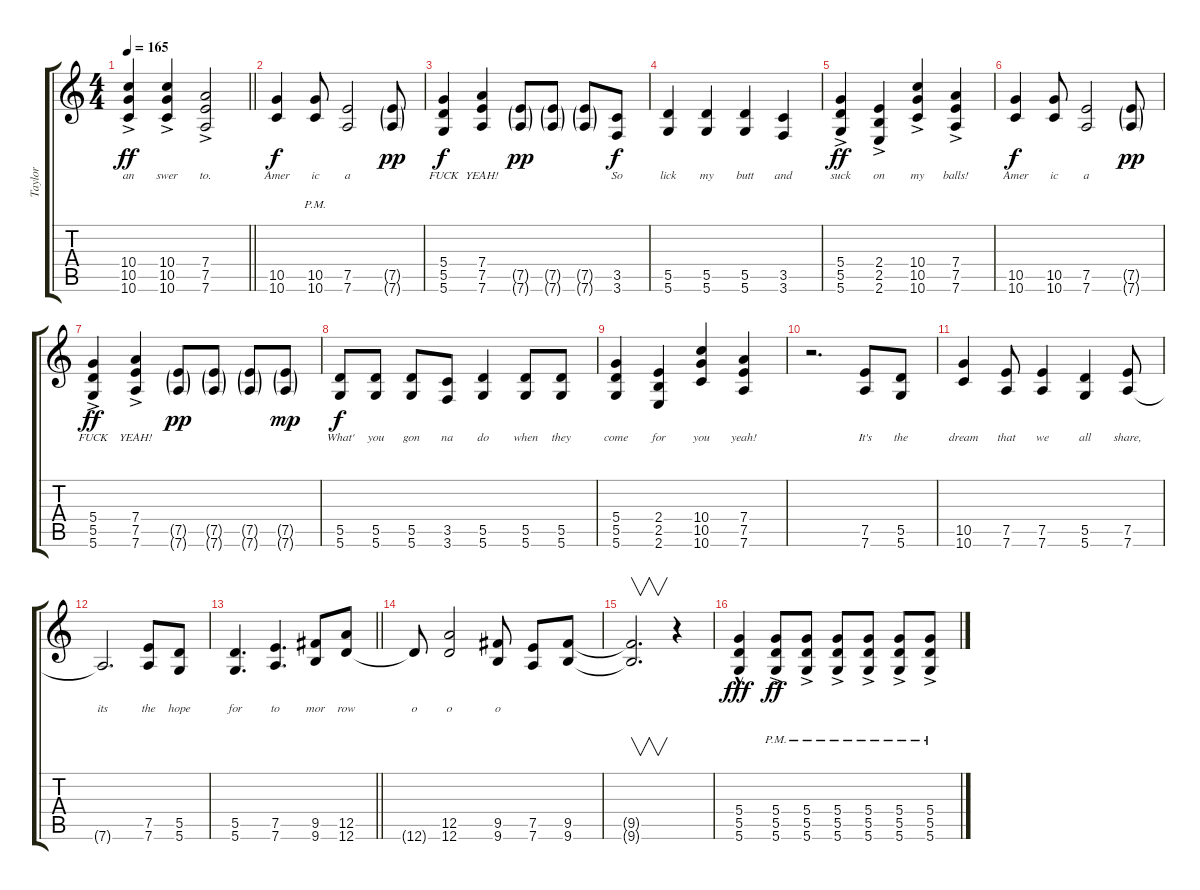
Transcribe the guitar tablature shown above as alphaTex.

\track ("Taylor" "Taylor") {instrument overdrivenguitar}
\staff {score tabs}
\tuning (E4 B3 G3 D3 A2 D2) {hide}
\ts (4 4)
\tempo 165
\clef g2
\barLineRight lightlight
\ks c
(10.4{ac} 10.5{ac} 10.6{ac}).4{lyrics (0 "an") lyrics (1 "") lyrics (2 "") lyrics (3 "") lyrics (4 "") dy ff} (10.4{ac} 10.5{ac} 10.6{ac}).4{lyrics (0 "swer") lyrics (1 "") lyrics (2 "") lyrics (3 "") lyrics (4 "")} (7.4{ac} 7.5{ac} 7.6{ac}).2{lyrics (0 "to.") lyrics (1 "") lyrics (2 "") lyrics (3 "") lyrics (4 "")} |
(10.5 10.6).4{lyrics (0 "Amer") lyrics (1 "") lyrics (2 "") lyrics (3 "") lyrics (4 "") dy f} (10.5 10.6{pm}).8{lyrics (0 "ic") lyrics (1 "") lyrics (2 "") lyrics (3 "") lyrics (4 "")} (7.5 7.6).2{lyrics (0 "a") lyrics (1 "") lyrics (2 "") lyrics (3 "") lyrics (4 "")} (7.5{g} 7.6{g}).8{lyrics (0 "") lyrics (1 "") lyrics (2 "") lyrics (3 "") lyrics (4 "") dy pp} |
(5.4 5.5 5.6).4{lyrics (0 "FUCK") lyrics (1 "") lyrics (2 "") lyrics (3 "") lyrics (4 "") dy f} (7.4 7.5 7.6).4{lyrics (0 "YEAH!") lyrics (1 "") lyrics (2 "") lyrics (3 "") lyrics (4 "")} (7.5{g} 7.6{g}).8{lyrics (0 "") lyrics (1 "") lyrics (2 "") lyrics (3 "") lyrics (4 "") dy pp} (7.5{g} 7.6{g}).8{lyrics (0 "") lyrics (1 "") lyrics (2 "") lyrics (3 "") lyrics (4 "")} (7.5{g} 7.6{g}).8{lyrics (0 "") lyrics (1 "") lyrics (2 "") lyrics (3 "") lyrics (4 "")} (3.5 3.6).8{lyrics (0 "So") lyrics (1 "") lyrics (2 "") lyrics (3 "") lyrics (4 "") dy f} |
(5.5 5.6).4{lyrics (0 "lick") lyrics (1 "") lyrics (2 "") lyrics (3 "") lyrics (4 "")} (5.5 5.6).4{lyrics (0 "my") lyrics (1 "") lyrics (2 "") lyrics (3 "") lyrics (4 "")} (5.5 5.6).4{lyrics (0 "butt") lyrics (1 "") lyrics (2 "") lyrics (3 "") lyrics (4 "")} (3.5 3.6).4{lyrics (0 "and") lyrics (1 "") lyrics (2 "") lyrics (3 "") lyrics (4 "")} |
(5.4{ac} 5.5{ac} 5.6{ac}).4{lyrics (0 "suck") lyrics (1 "") lyrics (2 "") lyrics (3 "") lyrics (4 "") dy ff} (2.4{ac} 2.5{ac} 2.6{ac}).4{lyrics (0 "on") lyrics (1 "") lyrics (2 "") lyrics (3 "") lyrics (4 "")} (10.4{ac} 10.5{ac} 10.6{ac}).4{lyrics (0 "my") lyrics (1 "") lyrics (2 "") lyrics (3 "") lyrics (4 "")} (7.4{ac} 7.5{ac} 7.6{ac}).4{lyrics (0 "balls!") lyrics (1 "") lyrics (2 "") lyrics (3 "") lyrics (4 "")} |
(10.5 10.6).4{lyrics (0 "Amer") lyrics (1 "") lyrics (2 "") lyrics (3 "") lyrics (4 "") dy f} (10.5 10.6).8{lyrics (0 "ic") lyrics (1 "") lyrics (2 "") lyrics (3 "") lyrics (4 "")} (7.5 7.6).2{lyrics (0 "a") lyrics (1 "") lyrics (2 "") lyrics (3 "") lyrics (4 "")} (7.5{g} 7.6{g}).8{lyrics (0 "") lyrics (1 "") lyrics (2 "") lyrics (3 "") lyrics (4 "") dy pp} |
(5.4{ac} 5.5{ac} 5.6{ac}).4{lyrics (0 "FUCK") lyrics (1 "") lyrics (2 "") lyrics (3 "") lyrics (4 "") dy ff} (7.4{ac} 7.5{ac} 7.6{ac}).4{lyrics (0 "YEAH!") lyrics (1 "") lyrics (2 "") lyrics (3 "") lyrics (4 "")} (7.5{g} 7.6{g}).8{lyrics (0 "") lyrics (1 "") lyrics (2 "") lyrics (3 "") lyrics (4 "") dy pp} (7.5{g} 7.6{g}).8{lyrics (0 "") lyrics (1 "") lyrics (2 "") lyrics (3 "") lyrics (4 "")} (7.5{g} 7.6{g}).8{lyrics (0 "") lyrics (1 "") lyrics (2 "") lyrics (3 "") lyrics (4 "")} (7.5{g} 7.6{g}).8{lyrics (0 "") lyrics (1 "") lyrics (2 "") lyrics (3 "") lyrics (4 "") dy mp} |
(5.5 5.6).8{lyrics (0 "What'") lyrics (1 "") lyrics (2 "") lyrics (3 "") lyrics (4 "") dy f} (5.5 5.6).8{lyrics (0 "you") lyrics (1 "") lyrics (2 "") lyrics (3 "") lyrics (4 "")} (5.5 5.6).8{lyrics (0 "gon") lyrics (1 "") lyrics (2 "") lyrics (3 "") lyrics (4 "")} (3.5 3.6).8{lyrics (0 "na") lyrics (1 "") lyrics (2 "") lyrics (3 "") lyrics (4 "")} (5.5 5.6).4{lyrics (0 "do") lyrics (1 "") lyrics (2 "") lyrics (3 "") lyrics (4 "")} (5.5 5.6).8{lyrics (0 "when") lyrics (1 "") lyrics (2 "") lyrics (3 "") lyrics (4 "")} (5.5 5.6).8{lyrics (0 "they") lyrics (1 "") lyrics (2 "") lyrics (3 "") lyrics (4 "")} |
(5.4 5.5 5.6).4{lyrics (0 "come") lyrics (1 "") lyrics (2 "") lyrics (3 "") lyrics (4 "")} (2.4 2.5 2.6).4{lyrics (0 "for") lyrics (1 "") lyrics (2 "") lyrics (3 "") lyrics (4 "")} (10.4 10.5 10.6).4{lyrics (0 "you") lyrics (1 "") lyrics (2 "") lyrics (3 "") lyrics (4 "")} (7.4 7.5 7.6).4{lyrics (0 "yeah!") lyrics (1 "") lyrics (2 "") lyrics (3 "") lyrics (4 "")} |
r.2{d} (7.5 7.6).8{lyrics (0 "It's") lyrics (1 "") lyrics (2 "") lyrics (3 "") lyrics (4 "")} (5.5 5.6).8{lyrics (0 "the") lyrics (1 "") lyrics (2 "") lyrics (3 "") lyrics (4 "")} |
(10.5 10.6).4{lyrics (0 "dream") lyrics (1 "") lyrics (2 "") lyrics (3 "") lyrics (4 "")} (7.5 7.6).8{lyrics (0 "that") lyrics (1 "") lyrics (2 "") lyrics (3 "") lyrics (4 "")} (7.5 7.6).4{lyrics (0 "we") lyrics (1 "") lyrics (2 "") lyrics (3 "") lyrics (4 "")} (5.5 5.6).4{lyrics (0 "all") lyrics (1 "") lyrics (2 "") lyrics (3 "") lyrics (4 "")} (7.5 7.6).8{lyrics (0 "share,") lyrics (1 "") lyrics (2 "") lyrics (3 "") lyrics (4 "")} |
7.6{t}.2{d lyrics (0 "its") lyrics (1 "") lyrics (2 "") lyrics (3 "") lyrics (4 "")} (7.5 7.6).8{lyrics (0 "the") lyrics (1 "") lyrics (2 "") lyrics (3 "") lyrics (4 "")} (5.5 5.6).8{lyrics (0 "hope") lyrics (1 "") lyrics (2 "") lyrics (3 "") lyrics (4 "")} |
\barLineRight lightlight
(5.5 5.6).4{d lyrics (0 "for") lyrics (1 "") lyrics (2 "") lyrics (3 "") lyrics (4 "")} (7.5 7.6).4{d lyrics (0 "to") lyrics (1 "") lyrics (2 "") lyrics (3 "") lyrics (4 "")} (9.5 9.6).8{lyrics (0 "mor") lyrics (1 "") lyrics (2 "") lyrics (3 "") lyrics (4 "")} (12.5 12.6).8{lyrics (0 "row") lyrics (1 "") lyrics (2 "") lyrics (3 "") lyrics (4 "")} |
12.6{t}.8{lyrics (0 "o") lyrics (1 "") lyrics (2 "") lyrics (3 "") lyrics (4 "")} (12.5 12.6).2{lyrics (0 "o") lyrics (1 "") lyrics (2 "") lyrics (3 "") lyrics (4 "")} (9.5 9.6).8{lyrics (0 "o") lyrics (1 "") lyrics (2 "") lyrics (3 "") lyrics (4 "")} (7.5 7.6).8 (9.5 9.6).8 |
(9.5{t} 9.6{t}).2{v d} r.4 |
(5.4{hac} 5.5 5.6).4{dy fff} (5.4{ac pm} 5.5{ac pm} 5.6{ac pm}).8{dy ff} (5.4{ac pm} 5.5{ac pm} 5.6{ac pm}).8 (5.4{ac pm} 5.5{ac pm} 5.6{ac pm}).8 (5.4{ac pm} 5.5{ac pm} 5.6{ac pm}).8 (5.4{ac pm} 5.5{ac pm} 5.6{ac pm}).8 (5.4{ac pm} 5.5{ac pm} 5.6{ac pm}).8
